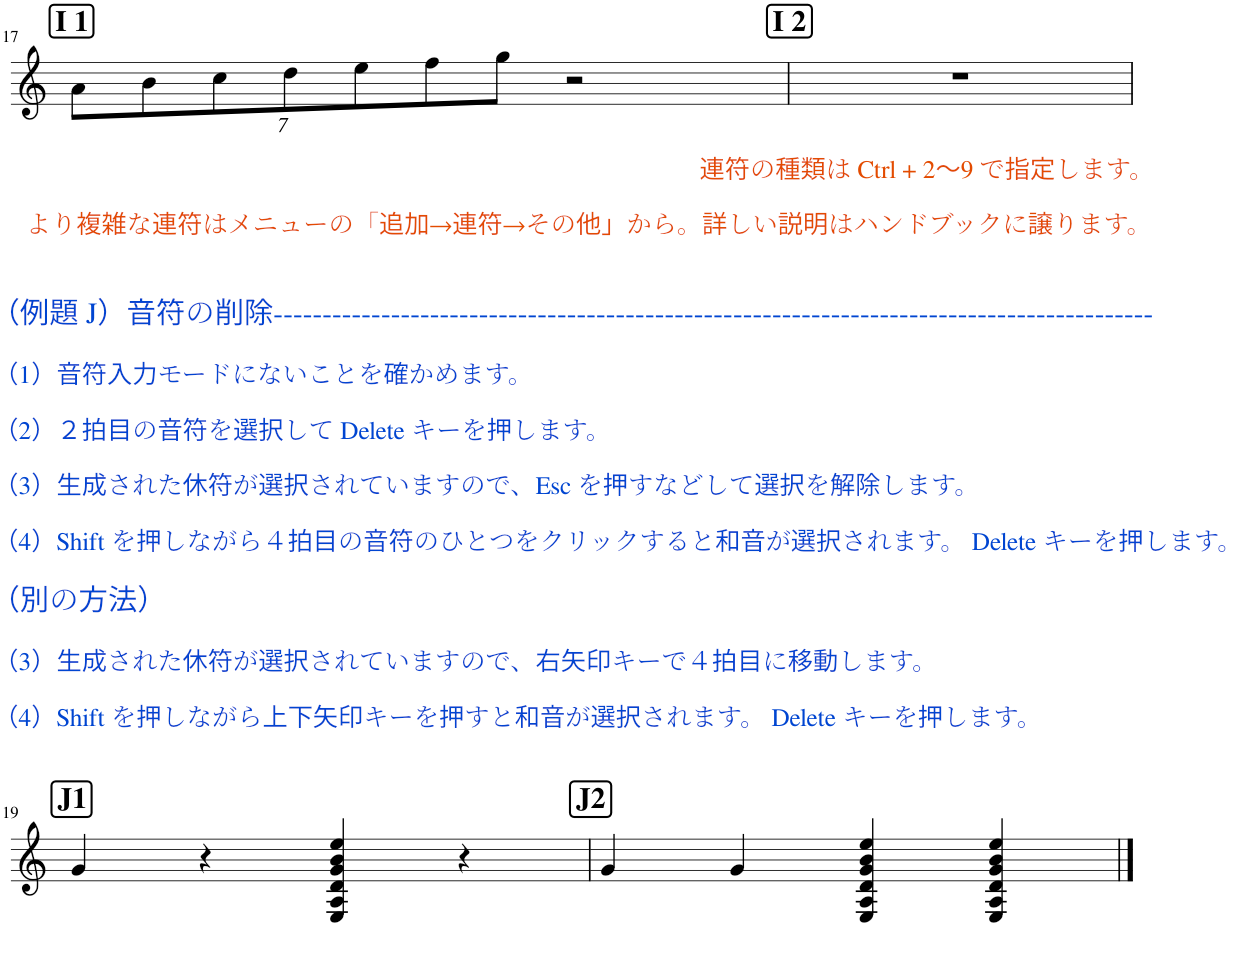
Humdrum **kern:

**kern
*part1
*staff1
*I"Piano
*I'Pno.
!!LO:PB:g=z
*clefG2
*k[]
*M4/4
*Xbrackettup
!!LO:REH:place=s1:a:B:cj:fs=14:t=I 1
=17
14a\L
14b\
14cc\
14dd\
14ee\
14ff\
14gg\J
2r
!!LO:REH:place=s1:a:B:cj:fs=14:t=I 2
=18
1r
!!LO:LB:g=z
!!LO:REH:place=s1:a:B:cj:fs=14:t=J1
=19
!LO:TX:a:t=連符の種類は Ctrl + 2～9 で指定します。
!LO:TX:a:t=より複雑な連符はメニューの「追加→連符→その他」から。詳しい説明はハンドブックに譲ります。
!LO:TX:a:t=（例題 J）音符の削除------------------------------------------------------------------------------------------
!LO:TX:a:t=（1）音符入力モードにないことを確かめます。
!LO:TX:a:t=（2）２拍目の音符を選択して Delete キーを押します。
!LO:TX:a:t=（3）生成された休符が選択されていますので、Esc を押すなどして選択を解除します。
!LO:TX:a:t=（4）Shift を押しながら４拍目の音符のひとつをクリックすると和音が選択されます。 Delete キーを押します。
!LO:TX:a:t=（別の方法）
!LO:TX:a:t=（3）生成された休符が選択されていますので、右矢印キーで４拍目に移動します。
!LO:TX:a:t=（4）Shift を押しながら上下矢印キーを押すと和音が選択されます。 Delete キーを押します。
4g/
4r
4E/ 4A/ 4d/ 4g/ 4b/ 4ee/
4r
!!LO:REH:place=s1:a:B:cj:fs=14:t=J2
=20
4g/
4g/
4E/ 4A/ 4d/ 4g/ 4b/ 4ee/
4E/ 4A/ 4d/ 4g/ 4b/ 4ee/
==
*-
